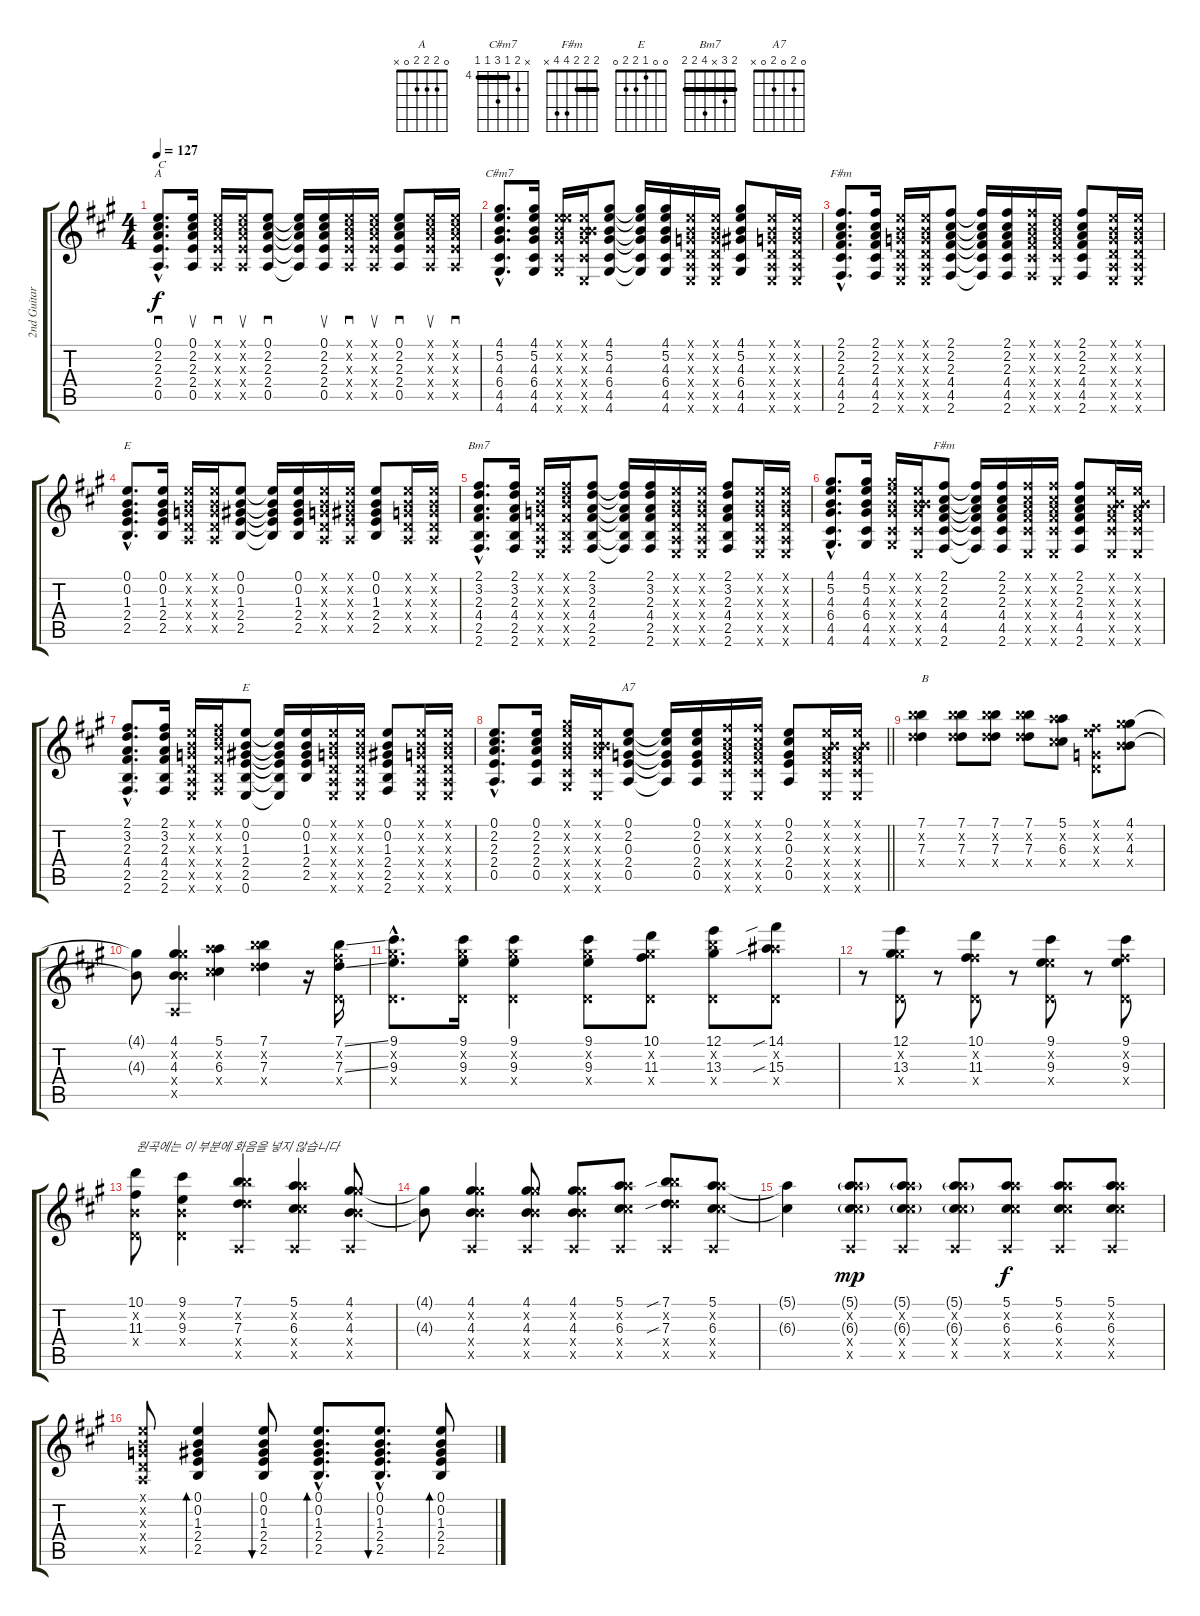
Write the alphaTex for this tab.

\track ("2nd Guitar" "2nd Guitar") {instrument acousticguitarsteel}
\staff {score tabs}
\tuning (E4 B3 G3 D3 A2 E2) {hide}
\chord ("A" 0 2 2 2 0 x)
\chord ("C#m7" x 5 4 6 4 4) {firstfret 4 barre 4}
\chord ("F#m" x 2 2 4 4 2) {barre 2}
\chord ("E" 0 0 1 2 2 x)
\chord ("Bm7" 2 3 x 4 2 2) {barre 2}
\chord ("F#m" 2 2 2 4 4 x) {barre 2}
\chord ("E" 0 0 1 2 2 0)
\chord ("A7" 0 2 0 2 0 x)
\ts (4 4)
\tempo 127
\clef g2
\ks a
(0.1{hac} 2.2 2.3{hac} 2.4{hac} 0.5{hac}).8{d sd ch "A" txt "C" dy f volume 13} (0.1 2.2 2.3 2.4 0.5).16{su} (0.1{x} 2.2{x} 2.3{x} 2.4{x} 0.5{x}).16{sd} (0.1{x} 2.2{x} 2.3{x} 2.4{x} 0.5{x}).16{su} (0.1 2.2 2.3 2.4 0.5).8{sd} (0.1{t} 2.2{t} 2.3{t} 2.4{t} 0.5{t}).16 (0.1 2.2 2.3 2.4 0.5).16{su} (0.1{x} 2.2{x} 2.3{x} 2.4{x} 0.5{x}).16{sd} (0.1{x} 2.2{x} 2.3{x} 2.4{x} 0.5{x}).16{su} (0.1 2.2 2.3 2.4 0.5).8{sd} (0.1{x} 2.2{x} 2.3{x} 2.4{x} 0.5{x}).16{su} (0.1{x} 2.2{x} 2.3{x} 2.4{x} 0.5{x}).16{sd} |
(4.1{hac} 5.2 4.3{hac} 6.4{hac} 4.5{hac} 4.6{hac}).8{d ch "C#m7"} (4.1 5.2 4.3 6.4 4.5 4.6).16 (0.1{x} 5.2{x} 4.3{x} 6.4{x} 4.5{x} 4.6{x}).16 (0.1{x} 0.2{x} 4.3{x} 6.4{x} 4.5{x} 0.6{x}).16 (4.1 5.2 4.3 6.4 4.5 4.6).8 (4.1{t} 5.2{t} 4.3{t} 6.4{t} 4.5{t} 4.6{t}).16 (4.1 5.2 4.3 6.4 4.5 4.6).16 (0.1{x} 0.2{x} 0.3{x} 0.4{x} 0.5{x} 0.6{x}).16 (0.1{x} 0.2{x} 0.3{x} 0.4{x} 0.5{x} 0.6{x}).16 (4.1 5.2 4.3 6.4 4.5 4.6).8 (0.1{x} 0.2{x} 0.3{x} 0.4{x} 0.5{x} 0.6{x}).16 (0.1{x} 0.2{x} 0.3{x} 0.4{x} 0.5{x} 0.6{x}).16 |
(2.1{hac} 2.2 2.3{hac} 4.4{hac} 4.5{hac} 2.6{hac}).8{d ch "F#m"} (2.1 2.2 2.3 4.4 4.5 2.6).16 (0.1{x} 0.2{x} 0.3{x} 0.4{x} 0.5{x} 0.6{x}).16 (0.1{x} 0.2{x} 0.3{x} 0.4{x} 0.5{x} 0.6{x}).16 (2.1 2.2 2.3 4.4 4.5 2.6).8 (2.1{t} 2.2{t} 2.3{t} 4.4{t} 4.5{t} 2.6{t}).16 (2.1 2.2 2.3 4.4 4.5 2.6).16 (2.1{x} 2.2{x} 2.3{x} 4.4{x} 4.5{x} 2.6{x}).16 (0.1{x} 2.2{x} 2.3{x} 4.4{x} 4.5{x} 0.6{x}).16 (2.1 2.2 2.3 4.4 4.5 2.6).8 (0.1{x} 0.2{x} 0.3{x} 0.4{x} 0.5{x} 0.6{x}).16 (0.1{x} 0.2{x} 0.3{x} 0.4{x} 0.5{x} 0.6{x}).16 |
(0.1{hac} 0.2 1.3{hac} 2.4{hac} 2.5{hac}).8{d ch "E"} (0.1 0.2 1.3 2.4 2.5).16 (0.1{x} 0.2{x} 0.3{x} 0.4{x} 0.5{x}).16 (0.1{x} 0.2{x} 0.3{x} 0.4{x} 0.5{x}).16 (0.1 0.2 1.3 2.4 2.5).8 (0.1{t} 0.2{t} 1.3{t} 2.4{t} 2.5{t}).16 (0.1 0.2 1.3 2.4 2.5).16 (0.1{x} 0.2{x} 0.3{x} 0.4{x} 0.5{x}).16 (0.1{x} 0.2{x} 1.3{x} 2.4{x} 0.5{x}).16 (0.1 0.2 1.3 2.4 2.5).8 (0.1{x} 0.2{x} 0.3{x} 0.4{x} 0.5{x}).16 (0.1{x} 0.2{x} 0.3{x} 0.4{x} 0.5{x}).16 |
(2.1{hac} 3.2 2.3{hac} 4.4{hac} 2.5{hac} 2.6{hac}).8{d ch "Bm7"} (2.1 3.2 2.3 4.4 2.5 2.6).16 (0.1{x} 0.2{x} 0.3{x} 0.4{x} 0.5{x} 0.6{x}).16 (2.1{x} 3.2{x} 4.3{x} 4.4{x} 2.5{x} 2.6{x}).16 (2.1 3.2 2.3 4.4 2.5 2.6).8 (2.1{t} 3.2{t} 2.3{t} 4.4{t} 2.5{t} 2.6{t}).16 (2.1 3.2 2.3 4.4 2.5 2.6).16 (0.1{x} 0.2{x} 0.3{x} 0.4{x} 0.5{x} 0.6{x}).16 (0.1{x} 0.2{x} 0.3{x} 0.4{x} 0.5{x} 0.6{x}).16 (2.1 3.2 2.3 4.4 2.5 2.6).8 (0.1{x} 0.2{x} 0.3{x} 0.4{x} 0.5{x} 0.6{x}).16 (0.1{x} 0.2{x} 0.3{x} 0.4{x} 0.5{x} 0.6{x}).16 |
(4.1{hac} 5.2 4.3{hac} 6.4{hac} 4.5{hac} 4.6{hac}).8{d} (4.1 5.2 4.3 6.4 4.5 4.6).16 (4.1{x} 5.2{x} 4.3{x} 6.4{x} 4.5{x} 4.6{x}).16 (0.1{x} 0.2{x} 4.3{x} 6.4{x} 4.5{x} 0.6{x}).16 (2.1 2.2 2.3 4.4 4.5 2.6).8{ch "F#m"} (2.1{t} 2.2{t} 2.3{t} 4.4{t} 4.5{t} 2.6{t}).16 (2.1 2.2 2.3 4.4 4.5 2.6).16 (2.1{x} 2.2{x} 2.3{x} 4.4{x} 4.5{x} 0.6{x}).16 (2.1{x} 2.2{x} 2.3{x} 4.4{x} 4.5{x} 0.6{x}).16 (2.1 2.2 2.3 4.4 4.5 2.6).8 (0.1{x} 0.2{x} 2.3{x} 4.4{x} 4.5{x} 0.6{x}).16 (0.1{x} 0.2{x} 2.3{x} 4.4{x} 4.5{x} 0.6{x}).16 |
(2.1{hac} 3.2 2.3{hac} 4.4{hac} 2.5{hac} 2.6{hac}).8{d} (2.1 3.2 2.3 4.4 2.5 2.6).16 (0.1{x} 0.2{x} 0.3{x} 0.4{x} 0.5{x} 0.6{x}).16 (2.1{x} 3.2{x} 4.3{x} 4.4{x} 2.5{x} 2.6{x}).16 (0.1 0.2 1.3 2.4 2.5 0.6).8{ch "E"} (0.1{t} 0.2{t} 1.3{t} 2.4{t} 2.5{t} 0.6{t}).16 (0.1 0.2 1.3 2.4 2.5).16 (0.1{x} 0.2{x} 0.3{x} 0.4{x} 0.5{x} 0.6{x}).16 (0.1{x} 0.2{x} 0.3{x} 0.4{x} 0.5{x} 0.6{x}).16 (0.1 0.2 1.3 2.4 2.5 2.6).8 (0.1{x} 0.2{x} 0.3{x} 0.4{x} 0.5{x} 0.6{x}).16 (0.1{x} 0.2{x} 0.3{x} 0.4{x} 0.5{x} 0.6{x}).16 |
\barLineRight lightlight
(0.1{hac} 2.2 2.3{hac} 2.4{hac} 0.5{hac}).8{d} (0.1 2.2 2.3 2.4 0.5).16 (4.1{x} 5.2{x} 4.3{x} 6.4{x} 4.5{x} 4.6{x}).16 (0.1{x} 0.2{x} 4.3{x} 6.4{x} 4.5{x} 0.6{x}).16 (0.1 2.2 0.3 2.4 0.5).8{ch "A7"} (0.1{t} 2.2{t} 0.3{t} 2.4{t} 0.5{t}).16 (0.1 2.2 0.3 2.4 0.5).16 (2.1{x} 2.2{x} 2.3{x} 4.4{x} 4.5{x} 0.6{x}).16 (2.1{x} 2.2{x} 2.3{x} 4.4{x} 4.5{x} 0.6{x}).16 (0.1 2.2 0.3 2.4 0.5).8 (0.1{x} 0.2{x} 2.3{x} 4.4{x} 4.5{x} 0.6{x}).16 (0.1{x} 0.2{x} 2.3{x} 4.4{x} 4.5{x} 0.6{x}).16 |
(7.1 12.2{x} 7.3 12.4{x}).4{txt "B" volume 14} (7.1 12.2{x} 7.3 12.4{x}).8 (7.1 12.2{x} 7.3 12.4{x}).8 (7.1 12.2{x} 7.3 12.4{x}).8 (5.1 10.2{x} 6.3 11.4{x}).8 (0.1{x} 7.2{x} 0.3{x} 0.4{x}).8 (4.1 9.2{x} 4.3 9.4{x}).8 |
(4.1{t} 4.3{t}).8 (4.1 9.2{x} 4.3 9.4{x} 0.5{x}).4 (5.1 10.2{x} 6.3 11.4{x}).4 (7.1 12.2{x} 7.3 12.4{x}).4 r.16 (7.1{ss} 7.2{x} 7.3{ss} 0.4{x}).16 |
(9.1{hac} 9.2{hac x} 9.3{hac} 0.4{hac x}).8{d} (9.1 9.2{x} 9.3 0.4{x}).16 (9.1 9.2{x} 9.3 0.4{x}).4 (9.1 9.2{x} 9.3 0.4{x}).8 (10.1 9.2{x} 11.3 0.4{x}).8 (12.1 12.2{x} 13.3 0.4{x}).8 (14.1{sib} 11.2{x} 15.3{sib} 0.4{x}).8 |
r.8 (12.1 9.2{x} 13.3 0.4{x}).8 r.8 (10.1 7.2{x} 11.3 0.4{x}).8 r.8 (9.1 5.2{x} 9.3 0.4{x}).8 r.8 (9.1 7.2{x} 9.3 0.4{x}).8 |
(10.1 0.2{x} 11.3 0.4{x}).8{txt "원곡에는 이 부분에 화음을 넣지 않습니다"} (9.1 0.2{x} 9.3 0.4{x}).4 (7.1 12.2{x} 7.3 12.4{x} 0.5{x}).4 (5.1 10.2{x} 6.3 11.4{x} 0.5{x}).4 (4.1 9.2{x} 4.3 9.4{x} 0.5{x}).8 |
(4.1{t} 4.3{t}).8 (4.1 9.2{x} 4.3 9.4{x} 0.5{x}).4 (4.1 9.2{x} 4.3 9.4{x} 0.5{x}).8 (4.1 9.2{x} 4.3 9.4{x} 0.5{x}).8 (5.1 10.2{x} 6.3 11.4{x} 0.5{x}).8 (7.1{sib} 12.2{x} 7.3{sib} 12.4{x} 0.5{x}).8 (5.1 10.2{x} 6.3 11.4{x} 0.5{x}).8 |
(5.1{t} 6.3{t}).4 (5.1{g} 10.2{x} 6.3{g} 11.4{x} 0.5{x}).8{dy mp} (5.1{g} 10.2{x} 6.3{g} 11.4{x} 0.5{x}).8 (5.1{g} 10.2{x} 6.3{g} 11.4{x} 0.5{x}).8 (5.1 10.2{x} 6.3 11.4{x} 0.5{x}).8{dy f} (5.1 10.2{x} 6.3 11.4{x} 0.5{x}).8 (5.1 10.2{x} 6.3 11.4{x} 0.5{x}).8 |
(0.1{x} 0.2{x} 0.3{x} 0.4{x} 0.5{x}).8 (0.1 0.2 1.3 2.4 2.5).4{bd 60} (0.1 0.2 1.3 2.4 2.5).8{bu 60} (0.1{hac} 0.2{hac} 1.3{hac} 2.4{hac} 2.5{hac}).8{d bd 60} (0.1{hac} 0.2{hac} 1.3{hac} 2.4{hac} 2.5{hac}).8{d bu 60} (0.1 0.2 1.3 2.4 2.5).8{bd 60}
